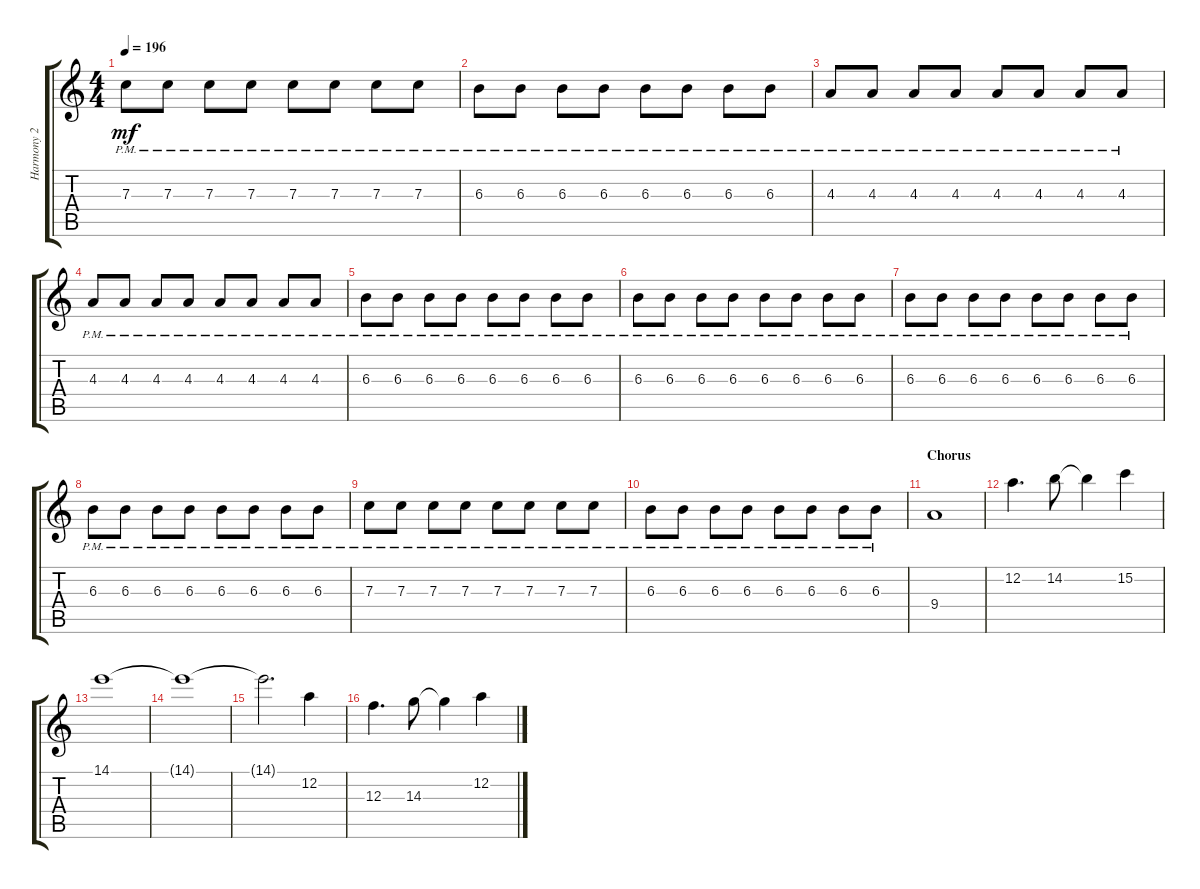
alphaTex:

\track ("Harmony 2" "Harmony 2") {instrument overdrivenguitar}
\staff {score tabs}
\tuning (D4 A3 F3 C3 G2 C2) {hide}
\ts (4 4)
\tempo 196
\clef g2
\ks aminor
7.3{pm}.8{dy mf} 7.3{pm}.8 7.3{pm}.8 7.3{pm}.8 7.3{pm}.8 7.3{pm}.8 7.3{pm}.8 7.3{pm}.8 |
6.3{pm}.8 6.3{pm}.8 6.3{pm}.8 6.3{pm}.8 6.3{pm}.8 6.3{pm}.8 6.3{pm}.8 6.3{pm}.8 |
4.3{pm}.8 4.3{pm}.8 4.3{pm}.8 4.3{pm}.8 4.3{pm}.8 4.3{pm}.8 4.3{pm}.8 4.3{pm}.8 |
4.3{pm}.8 4.3{pm}.8 4.3{pm}.8 4.3{pm}.8 4.3{pm}.8 4.3{pm}.8 4.3{pm}.8 4.3{pm}.8 |
6.3{pm}.8 6.3{pm}.8 6.3{pm}.8 6.3{pm}.8 6.3{pm}.8 6.3{pm}.8 6.3{pm}.8 6.3{pm}.8 |
6.3{pm}.8 6.3{pm}.8 6.3{pm}.8 6.3{pm}.8 6.3{pm}.8 6.3{pm}.8 6.3{pm}.8 6.3{pm}.8 |
6.3{pm}.8 6.3{pm}.8 6.3{pm}.8 6.3{pm}.8 6.3{pm}.8 6.3{pm}.8 6.3{pm}.8 6.3{pm}.8 |
6.3{pm}.8 6.3{pm}.8 6.3{pm}.8 6.3{pm}.8 6.3{pm}.8 6.3{pm}.8 6.3{pm}.8 6.3{pm}.8 |
7.3{pm}.8 7.3{pm}.8 7.3{pm}.8 7.3{pm}.8 7.3{pm}.8 7.3{pm}.8 7.3{pm}.8 7.3{pm}.8 |
6.3{pm}.8 6.3{pm}.8 6.3{pm}.8 6.3{pm}.8 6.3{pm}.8 6.3{pm}.8 6.3{pm}.8 6.3{pm}.8 |
\section ("" "Chorus")
9.4.1 |
12.2.4{d} 14.2.8 14.2{t}.4 15.2.4 |
14.1.1 |
14.1{t}.1 |
14.1{t}.2{d} 12.2.4 |
12.3.4{d} 14.3.8 14.3{t}.4 12.2.4
